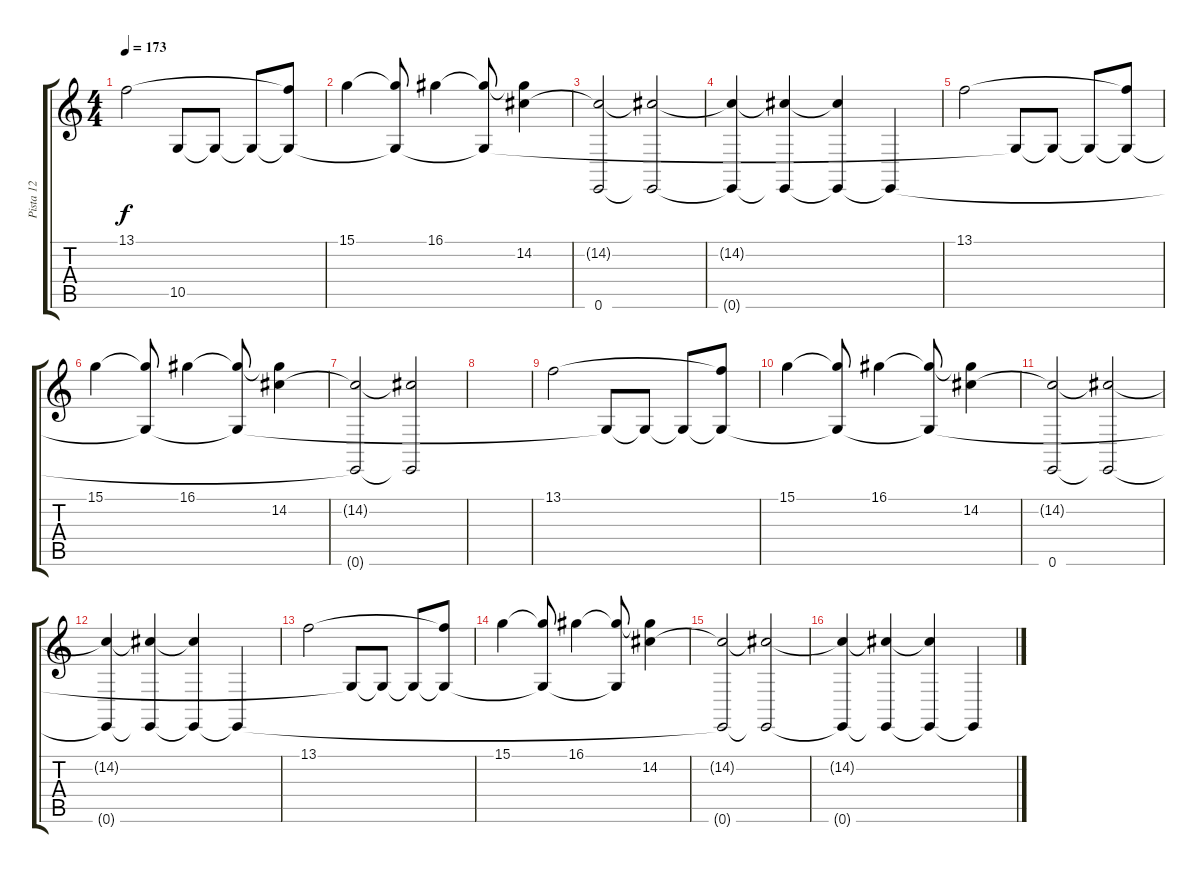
\track ("Pista 12" "Pista 12") {instrument stringensemble2}
\staff {score tabs}
\tuning (E4 B3 G3 D3 A2 E2) {hide}
\ts (4 4)
\tempo 173
\clef g2
\ks c
13.1.2{dy f} 10.5{t}.8 10.5{t}.8 10.5{t}.8 (13.1{t} 10.5{t}).8 |
15.1.4 (15.1{t} 10.5{t}).8 16.1.4 (16.1{t} 10.5{t}).8 (16.1{t} 14.2).4 |
(14.2{t} 0.6{t}).2 (14.2{t} 0.6{t}).2 |
(14.2{t} 0.6{t}).4 (14.2{t} 0.6{t}).4 (14.2{t} 0.6{t}).4 0.6{t}.4 |
13.1.2 10.5{t}.8 10.5{t}.8 10.5{t}.8 (13.1{t} 10.5{t}).8 |
15.1.4 (15.1{t} 10.5{t}).8 16.1.4 (16.1{t} 10.5{t}).8 (16.1{t} 14.2).4 |
(14.2{t} 0.6{t}).2 (14.2{t} 0.6{t}).2 |
|
13.1.2 10.5{t}.8 10.5{t}.8 10.5{t}.8 (13.1{t} 10.5{t}).8 |
15.1.4 (15.1{t} 10.5{t}).8 16.1.4 (16.1{t} 10.5{t}).8 (16.1{t} 14.2).4 |
(14.2{t} 0.6).2 (14.2{t} 0.6{t}).2 |
(14.2{t} 0.6{t}).4 (14.2{t} 0.6{t}).4 (14.2{t} 0.6{t}).4 0.6{t}.4 |
13.1.2 10.5{t}.8 10.5{t}.8 10.5{t}.8 (13.1{t} 10.5{t}).8 |
15.1.4 (15.1{t} 10.5{t}).8 16.1.4 (16.1{t} 10.5{t}).8 (16.1{t} 14.2).4 |
(14.2{t} 0.6{t}).2 (14.2{t} 0.6{t}).2 |
(14.2{t} 0.6{t}).4 (14.2{t} 0.6{t}).4 (14.2{t} 0.6{t}).4 0.6{t}.4
